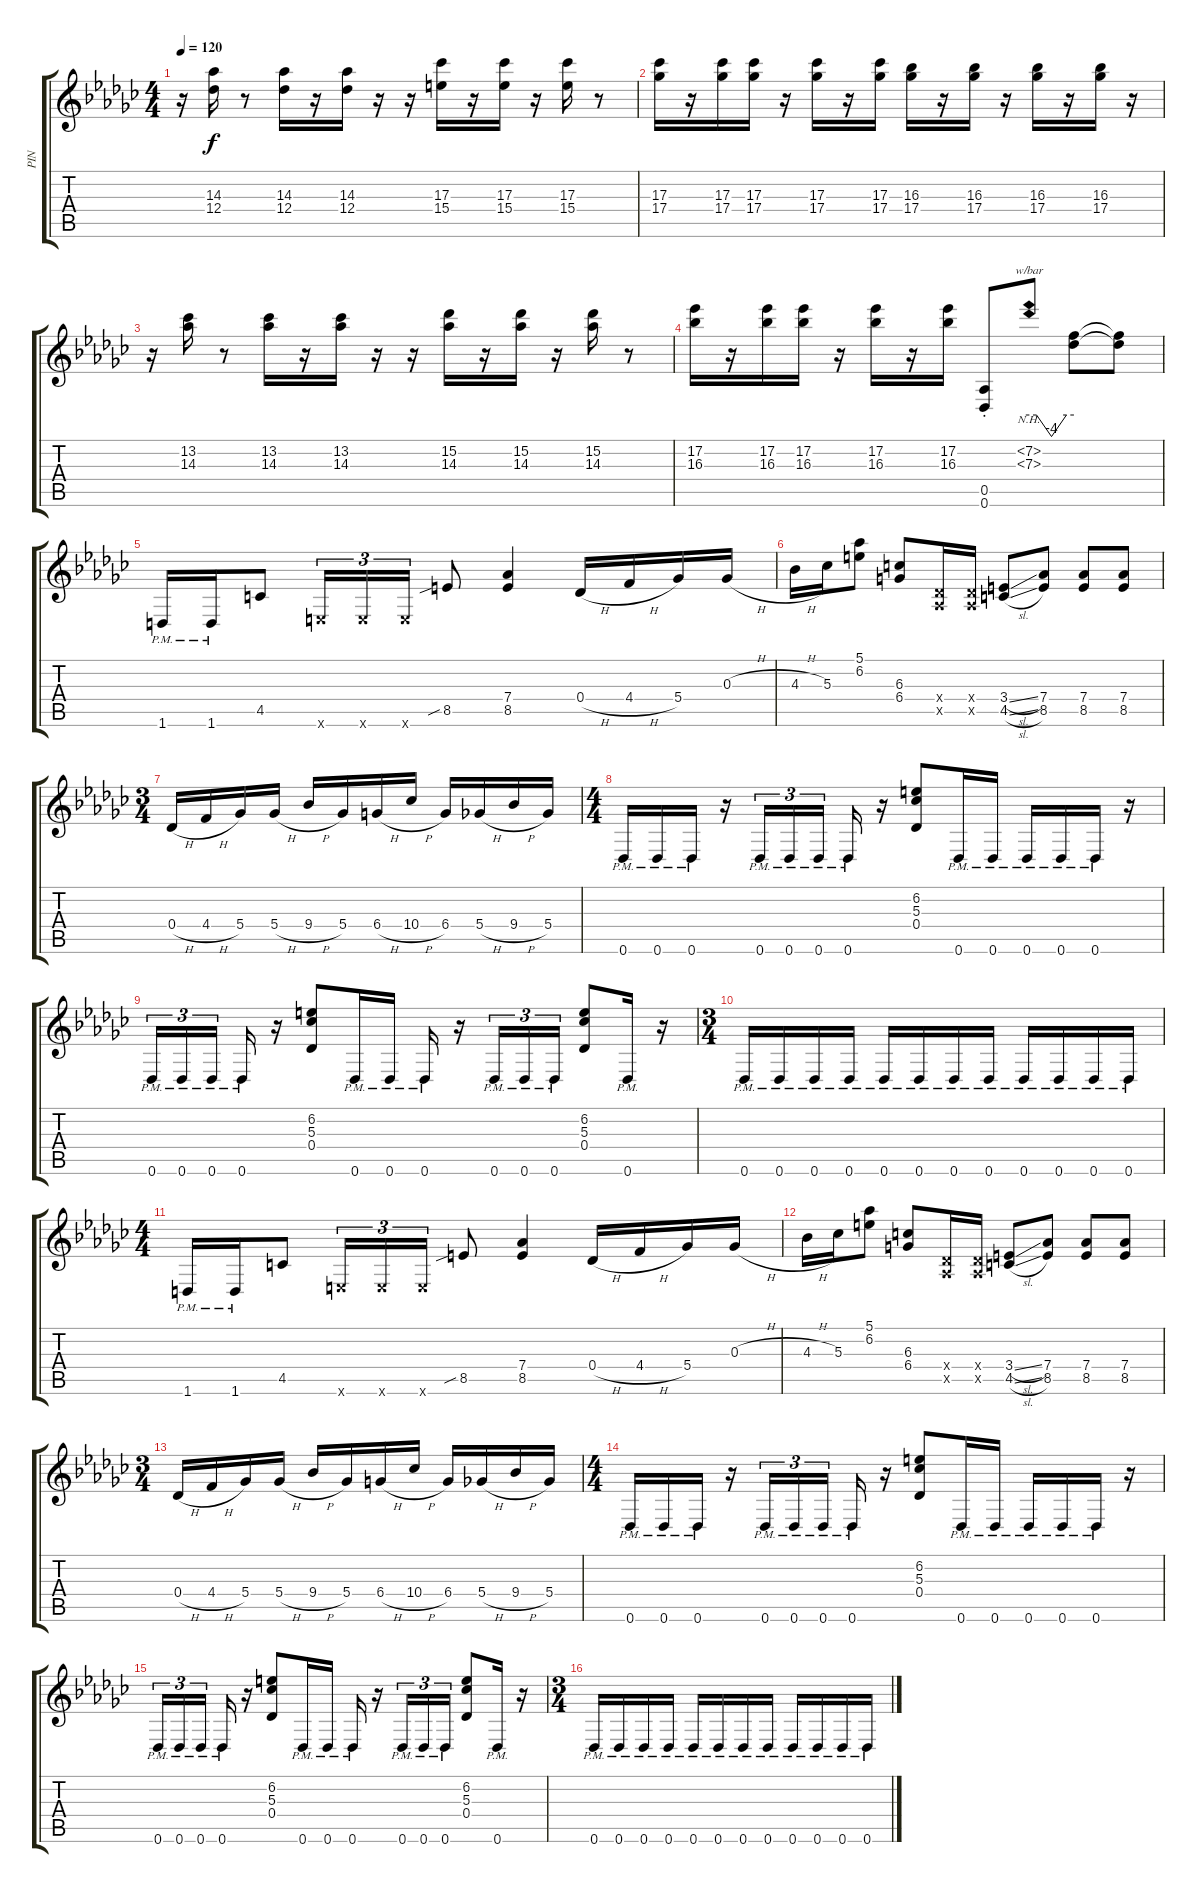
\track ("PIN" "PIN") {instrument distortionguitar}
\staff {score tabs}
\tuning (Eb4 Bb3 Gb3 Db3 Ab2 Db2) {hide}
\ts (4 4)
\tempo 120
\clef g2
\ks gb
r.16{dy f} (14.3 12.4).16 r.8 (14.3 12.4).16 r.16 (14.3 12.4).16 r.16 r.16 (17.3 15.4).16 r.16 (17.3 15.4).16 r.16 (17.3 15.4).16 r.8 |
(17.3 17.4).16 r.16 (17.3 17.4).16 (17.3 17.4).16 r.16 (17.3 17.4).16 r.16 (17.3 17.4).16 (16.3 17.4).16 r.16 (16.3 17.4).16 r.16 (16.3 17.4).16 r.16 (16.3 17.4).16 r.16 |
r.16 (13.2 14.3).16 r.8 (13.2 14.3).16 r.16 (13.2 14.3).16 r.16 r.16 (15.2 14.3).16 r.16 (15.2 14.3).16 r.16 (15.2 14.3).16 r.8 |
(17.2 16.3).16 r.16 (17.2 16.3).16 (17.2 16.3).16 r.16 (17.2 16.3).16 r.16 (17.2 16.3).16 (0.5{st} 0.6{st}).8 (7.2{nh} 7.3{nh}).8{tbe (custom default 0 0 10 0 30 -16 50 0 60 0)} (7.2{t} 7.3{t}).8 (7.2{t} 7.3{t}).8 |
1.6{pm}.16 1.6{pm}.16 4.5.8 3.6{x}.16{tu (3 2)} 3.6{x}.16{tu (3 2)} 3.6{x}.16{tu (3 2)} 8.5{sib}.8 (7.4 8.5).4 0.4{h}.16 4.4{h}.16 5.4.16 0.3{h}.16 |
4.3{h}.16 5.3.16 (5.1 6.2).8 (6.3 6.4).8 (0.4{x} 0.5{x}).16 (0.4{x} 0.5{x}).16 (3.4{sl} 4.5{sl}).8 (7.4 8.5).8 (7.4 8.5).8 (7.4 8.5).8 |
\ts (3 4)
0.4{h}.16 4.4{h}.16 5.4.16 5.4{h}.16 9.4{h}.16 5.4.16 6.4{h}.16 10.4{h}.16 6.4.16 5.4{h}.16 9.4{h}.16 5.4.16 |
\ts (4 4)
0.6{pm}.16 0.6{pm}.16 0.6{pm}.16 r.16 0.6{pm}.16{tu (3 2)} 0.6{pm}.16{tu (3 2)} 0.6{pm}.16{tu (3 2) beam splitsecondary} 0.6{pm}.16 r.16 (6.2 5.3 0.4).8 0.6{pm}.16 0.6{pm}.16 0.6{pm}.16 0.6{pm}.16 0.6{pm}.16 r.16 |
0.6{pm}.16{tu (3 2)} 0.6{pm}.16{tu (3 2)} 0.6{pm}.16{tu (3 2) beam splitsecondary} 0.6{pm}.16 r.16 (6.2 5.3 0.4).8 0.6{pm}.16 0.6{pm}.16 0.6{pm}.16 r.16 0.6{pm}.16{tu (3 2)} 0.6{pm}.16{tu (3 2)} 0.6{pm}.16{tu (3 2)} (6.2 5.3 0.4).8 0.6{pm}.16 r.16 |
\ts (3 4)
0.6{pm}.16 0.6{pm}.16 0.6{pm}.16 0.6{pm}.16 0.6{pm}.16 0.6{pm}.16 0.6{pm}.16 0.6{pm}.16 0.6{pm}.16 0.6{pm}.16 0.6{pm}.16 0.6{pm}.16 |
\ts (4 4)
1.6{pm}.16 1.6{pm}.16 4.5.8 3.6{x}.16{tu (3 2)} 3.6{x}.16{tu (3 2)} 3.6{x}.16{tu (3 2)} 8.5{sib}.8 (7.4 8.5).4 0.4{h}.16 4.4{h}.16 5.4.16 0.3{h}.16 |
4.3{h}.16 5.3.16 (5.1 6.2).8 (6.3 6.4).8 (0.4{x} 0.5{x}).16 (0.4{x} 0.5{x}).16 (3.4{sl} 4.5{sl}).8 (7.4 8.5).8 (7.4 8.5).8 (7.4 8.5).8 |
\ts (3 4)
0.4{h}.16 4.4{h}.16 5.4.16 5.4{h}.16 9.4{h}.16 5.4.16 6.4{h}.16 10.4{h}.16 6.4.16 5.4{h}.16 9.4{h}.16 5.4.16 |
\ts (4 4)
0.6{pm}.16 0.6{pm}.16 0.6{pm}.16 r.16 0.6{pm}.16{tu (3 2)} 0.6{pm}.16{tu (3 2)} 0.6{pm}.16{tu (3 2) beam splitsecondary} 0.6{pm}.16 r.16 (6.2 5.3 0.4).8 0.6{pm}.16 0.6{pm}.16 0.6{pm}.16 0.6{pm}.16 0.6{pm}.16 r.16 |
0.6{pm}.16{tu (3 2)} 0.6{pm}.16{tu (3 2)} 0.6{pm}.16{tu (3 2) beam splitsecondary} 0.6{pm}.16 r.16 (6.2 5.3 0.4).8 0.6{pm}.16 0.6{pm}.16 0.6{pm}.16 r.16 0.6{pm}.16{tu (3 2)} 0.6{pm}.16{tu (3 2)} 0.6{pm}.16{tu (3 2)} (6.2 5.3 0.4).8 0.6{pm}.16 r.16 |
\ts (3 4)
0.6{pm}.16 0.6{pm}.16 0.6{pm}.16 0.6{pm}.16 0.6{pm}.16 0.6{pm}.16 0.6{pm}.16 0.6{pm}.16 0.6{pm}.16 0.6{pm}.16 0.6{pm}.16 0.6{pm}.16
